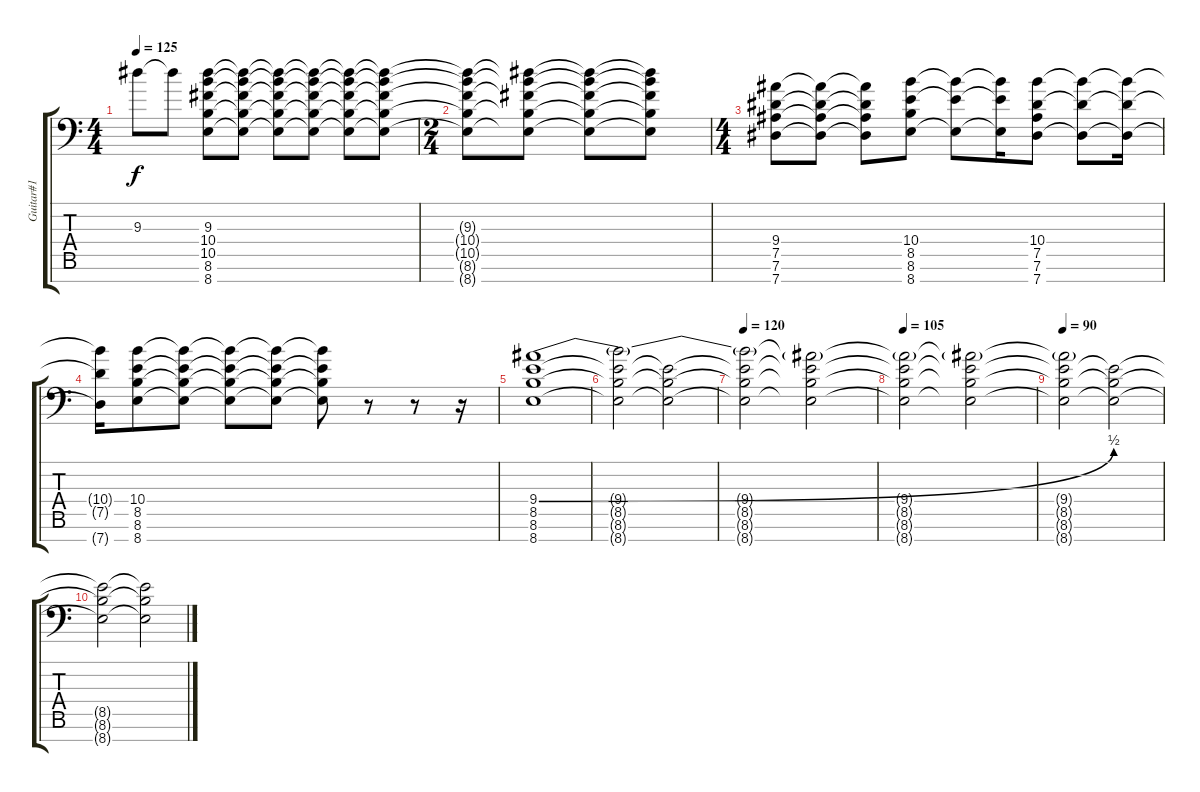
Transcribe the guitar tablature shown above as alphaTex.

\track ("Guitar#1" "Guitar#1") {instrument distortionguitar}
\staff {score tabs}
\tuning (Eb4 Bb3 Gb3 Db3 Ab2 Eb2 Ab1) {hide}
\ts (4 4)
\tempo 125
\clef f4
\ks c
9.3{t}.8{dy f} 9.3{t}.8 (9.3 10.4 10.5 8.6 8.7).8 (9.3{t} 10.4{t} 10.5{t} 8.6{t} 8.7{t}).8 (9.3{t} 10.4{t} 10.5{t} 8.6{t} 8.7{t}).8 (9.3{t} 10.4{t} 10.5{t} 8.6{t} 8.7{t}).8 (9.3{t} 10.4{t} 10.5{t} 8.6{t} 8.7{t}).8 (9.3{t} 10.4{t} 10.5{t} 8.6{t} 8.7{t}).8 |
\ts (2 4)
(9.3{t} 10.4{t} 10.5{t} 8.6{t} 8.7{t}).8 (9.3{t} 10.4{t} 10.5{t} 8.6{t} 8.7{t}).8 (9.3{t} 10.4{t} 10.5{t} 8.6{t} 8.7{t}).8 (9.3{t} 10.4{t} 10.5{t} 8.6{t} 8.7{t}).8 |
\ts (4 4)
(9.4 7.5 7.6 7.7).8 (9.4{t} 7.5{t} 7.6{t} 7.7{t}).8 (9.4{t} 7.5{t} 7.6{t} 7.7{t}).8 (10.4 8.5 8.6 8.7).8 (10.4{t} 8.5{t} 8.7{t}).8 (10.4{t} 8.5{t} 8.7{t}).16 (10.4 7.5 7.6 7.7).8 (10.4{t} 7.5{t} 7.7{t}).8 (10.4{t} 7.5{t} 7.7{t}).16 |
(10.4{t} 7.5{t} 7.7{t}).16 (10.4 8.5 8.6 8.7).8 (10.4{t} 8.5{t} 8.6{t} 8.7{t}).8 (10.4{t} 8.5{t} 8.6{t} 8.7{t}).8 (10.4{t} 8.5{t} 8.6{t} 8.7{t}).8 (10.4{t} 8.5{t} 8.6{t} 8.7{t}).8 r.8 r.8 r.16 |
(9.4{be (bend 0 0 60 2)} 8.5 8.6 8.7).1{volume 0} |
(9.4{t} 8.5{t} 8.6{t} 8.7{t}).2 (8.5{t} 8.6{t} 8.7{t}).2 |
\tempo 120
(9.4{t} 8.5{t} 8.6{t} 8.7{t}).2 (9.4{t} 8.5{t} 8.6{t} 8.7{t}).2 |
\tempo 105
(9.4{t} 8.5{t} 8.6{t} 8.7{t}).2 (9.4{t} 8.5{t} 8.6{t} 8.7{t}).2 |
\tempo 90
(9.4{t} 8.5{t} 8.6{t} 8.7{t}).2 (8.5{t} 8.6{t} 8.7{t}).2 |
(8.5{t} 8.6{t} 8.7{t}).2 (8.5{t} 8.6{t} 8.7{t}).2
